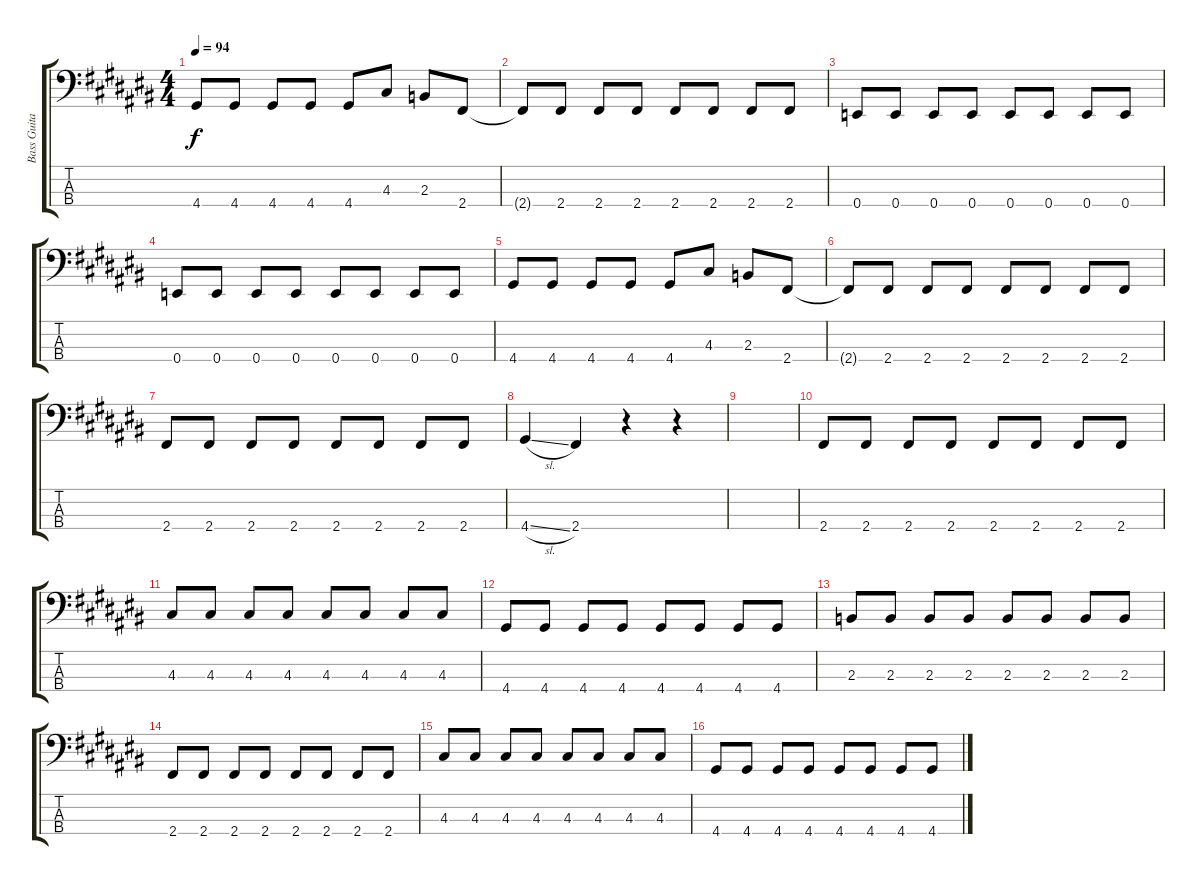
\track ("Bass Guitar" "Bass Guita") {instrument electricbasspick}
\staff {score tabs}
\tuning (G2 D2 A1 E1) {hide}
\ts (4 4)
\tempo 94
\clef f4
\ks c#
4.4.8{dy f} 4.4.8 4.4.8 4.4.8 4.4.8 4.3.8 2.3.8 2.4.8 |
2.4{t}.8 2.4.8 2.4.8 2.4.8 2.4.8 2.4.8 2.4.8 2.4.8 |
0.4.8 0.4.8 0.4.8 0.4.8 0.4.8 0.4.8 0.4.8 0.4.8 |
0.4.8 0.4.8 0.4.8 0.4.8 0.4.8 0.4.8 0.4.8 0.4.8 |
4.4.8 4.4.8 4.4.8 4.4.8 4.4.8 4.3.8 2.3.8 2.4.8 |
2.4{t}.8 2.4.8 2.4.8 2.4.8 2.4.8 2.4.8 2.4.8 2.4.8 |
2.4.8 2.4.8 2.4.8 2.4.8 2.4.8 2.4.8 2.4.8 2.4.8 |
4.4{sl}.4 2.4.4 r.4 r.4 |
|
2.4.8 2.4.8 2.4.8 2.4.8 2.4.8 2.4.8 2.4.8 2.4.8 |
4.3.8 4.3.8 4.3.8 4.3.8 4.3.8 4.3.8 4.3.8 4.3.8 |
4.4.8 4.4.8 4.4.8 4.4.8 4.4.8 4.4.8 4.4.8 4.4.8 |
2.3.8 2.3.8 2.3.8 2.3.8 2.3.8 2.3.8 2.3.8 2.3.8 |
2.4.8 2.4.8 2.4.8 2.4.8 2.4.8 2.4.8 2.4.8 2.4.8 |
4.3.8 4.3.8 4.3.8 4.3.8 4.3.8 4.3.8 4.3.8 4.3.8 |
4.4.8 4.4.8 4.4.8 4.4.8 4.4.8 4.4.8 4.4.8 4.4.8
